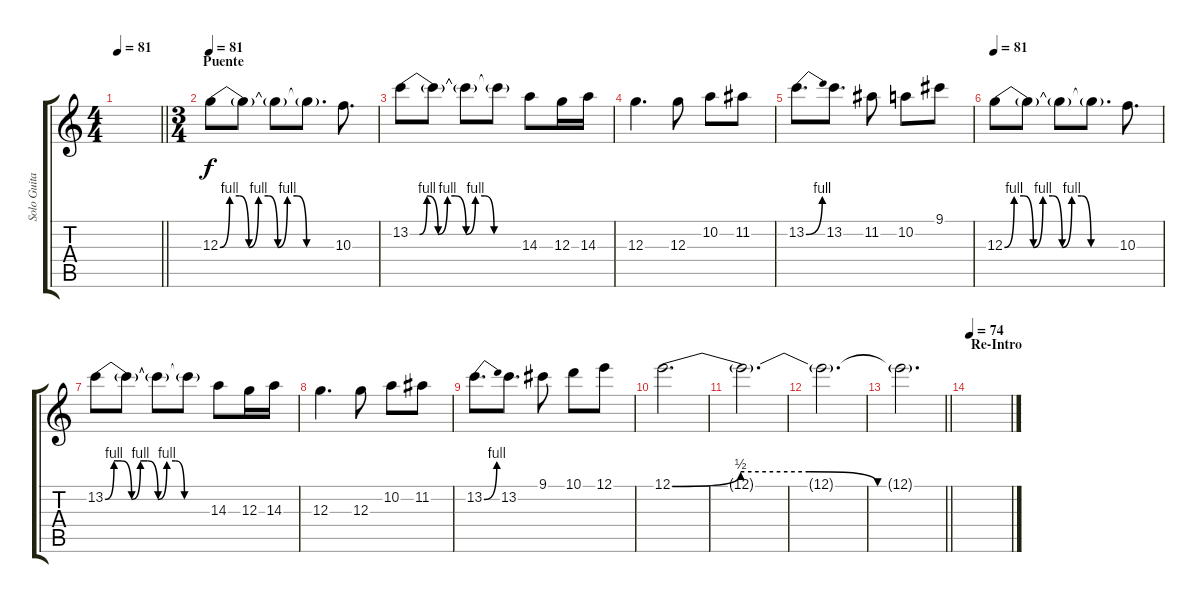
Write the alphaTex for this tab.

\track ("Solo Guitar" "Solo Guita") {instrument distortionguitar}
\staff {score tabs}
\tuning (E4 B3 G3 D3 A2 D2) {hide}
\ts (4 4)
\tempo 81
\clef g2
\barLineRight lightlight
\ks c
|
\ts (3 4)
\section ("" "Puente")
\tempo 81
12.3{be (custom 0 0 5 4 10 4 15 0 20 4 25 4 30 0 35 4 40 4 45 0 60 0)}.8 12.3{t}.8 12.3{t}.8 12.3{t}.8{d} 10.3.8{d} |
13.2{be (custom 0 0 5 0 9 4 15 0 20 4 24 4 30 0 35 4 40 4 45 0 60 0)}.8 13.2{t}.8 13.2{t}.8 13.2{t}.8 14.3.8 12.3.16 14.3.16 |
12.3.4{d} 12.3.8 10.2.8 11.2.8 |
13.2{be (bend 0 0 60 4)}.8{d} 13.2.8{d} 11.2.8 10.2.8 9.1.8 |
\tempo 81
12.3{be (custom 0 0 5 4 10 4 15 0 20 4 25 4 30 0 35 4 40 4 45 0 60 0)}.8 12.3{t}.8 12.3{t}.8 12.3{t}.8{d} 10.3.8{d} |
13.2{be (custom 0 0 5 4 9 4 15 0 20 4 24 4 30 0 35 4 40 4 45 0 60 0)}.8 13.2{t}.8 13.2{t}.8 13.2{t}.8 14.3.8 12.3.16 14.3.16 |
12.3.4{d} 12.3.8 10.2.8 11.2.8 |
13.2{be (bend 0 0 60 4)}.8{d} 13.2.8{d} 9.1.8 10.1.8 12.1.8 |
12.1{be (custom 0 0 15 2 30 2 45 0 60 0)}.2{d volume 3} |
12.1{t}.2{d} |
12.1{t}.2{d} |
\barLineRight lightlight
12.1{t}.2{d} |
\section ("" "Re-Intro")
\tempo 74
